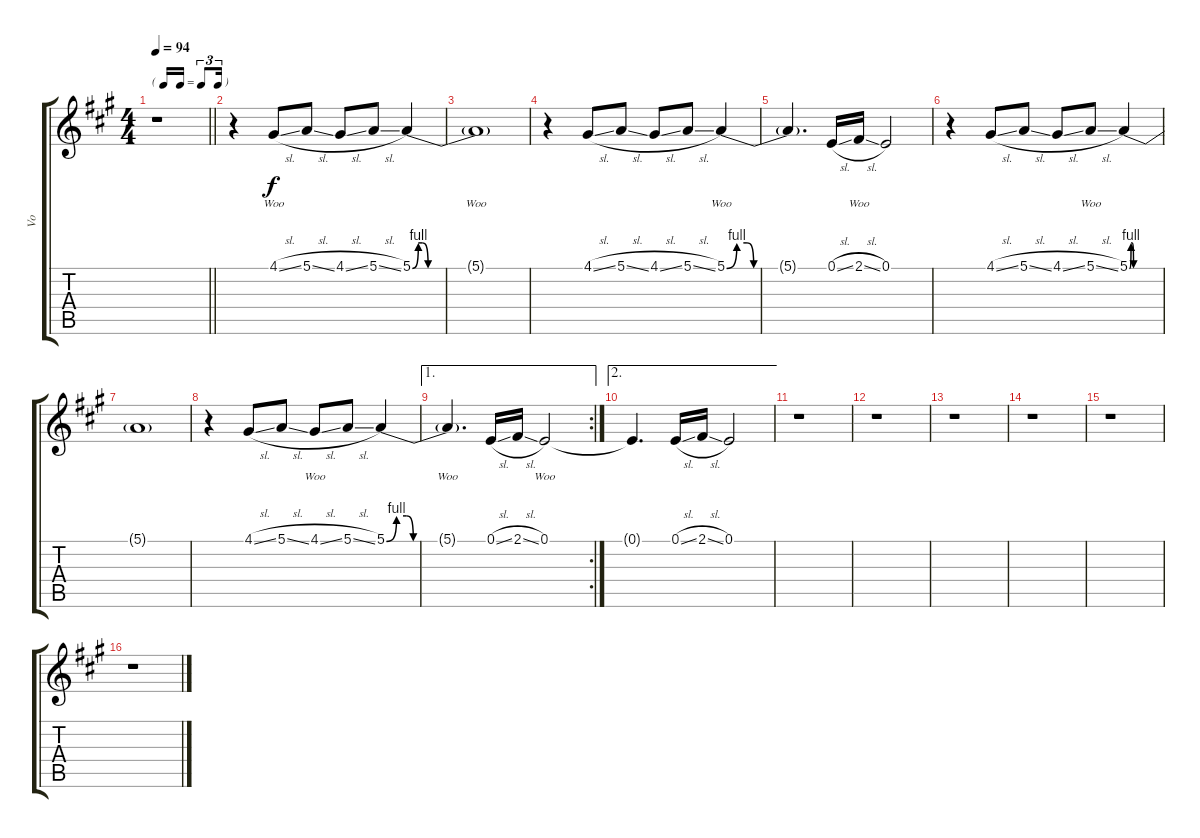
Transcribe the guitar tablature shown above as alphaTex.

\track ("Vo" "Vo") {instrument voiceoohs}
\staff {score tabs}
\tuning (E4 B3 G3 D3 A2 E2) {hide}
\ts (4 4)
\tf triplet16th
\tempo 94
\clef g2
\barLineRight lightlight
\ks a
r.1{dy f} |
r.4 4.1{sl}.8{lyrics (0 "Woo") lyrics (1 "") lyrics (2 "") lyrics (3 "") lyrics (4 "")} 5.1{sl}.8{lyrics (0 "") lyrics (1 "") lyrics (2 "") lyrics (3 "") lyrics (4 "")} 4.1{sl}.8{lyrics (0 "") lyrics (1 "") lyrics (2 "") lyrics (3 "") lyrics (4 "")} 5.1{sl}.8{lyrics (0 "") lyrics (1 "") lyrics (2 "") lyrics (3 "") lyrics (4 "")} 5.1{be (custom 0 0 3 4 5 4 8 0 60 0)}.4{lyrics (0 "") lyrics (1 "") lyrics (2 "") lyrics (3 "") lyrics (4 "")} |
5.1{t}.1{lyrics (0 "Woo") lyrics (1 "") lyrics (2 "") lyrics (3 "") lyrics (4 "")} |
r.4 4.1{sl}.8{lyrics (0 "") lyrics (1 "") lyrics (2 "") lyrics (3 "") lyrics (4 "")} 5.1{sl}.8{lyrics (0 "") lyrics (1 "") lyrics (2 "") lyrics (3 "") lyrics (4 "")} 4.1{sl}.8{lyrics (0 "") lyrics (1 "") lyrics (2 "") lyrics (3 "") lyrics (4 "")} 5.1{sl}.8{lyrics (0 "") lyrics (1 "") lyrics (2 "") lyrics (3 "") lyrics (4 "")} 5.1{be (custom 0 0 6 4 12 4 16 0 60 0)}.4{lyrics (0 "Woo") lyrics (1 "") lyrics (2 "") lyrics (3 "") lyrics (4 "")} |
5.1{t}.4{d lyrics (0 "") lyrics (1 "") lyrics (2 "") lyrics (3 "") lyrics (4 "")} 0.1{sl}.16{lyrics (0 "") lyrics (1 "") lyrics (2 "") lyrics (3 "") lyrics (4 "")} 2.1{sl}.16{lyrics (0 "Woo") lyrics (1 "") lyrics (2 "") lyrics (3 "") lyrics (4 "")} 0.1.2{lyrics (0 "") lyrics (1 "") lyrics (2 "") lyrics (3 "") lyrics (4 "")} |
r.4 4.1{sl}.8{lyrics (0 "") lyrics (1 "") lyrics (2 "") lyrics (3 "") lyrics (4 "")} 5.1{sl}.8{lyrics (0 "") lyrics (1 "") lyrics (2 "") lyrics (3 "") lyrics (4 "")} 4.1{sl}.8{lyrics (0 "") lyrics (1 "") lyrics (2 "") lyrics (3 "") lyrics (4 "")} 5.1{sl}.8{lyrics (0 "Woo") lyrics (1 "") lyrics (2 "") lyrics (3 "") lyrics (4 "")} 5.1{be (custom 0 0 3 4 5 4 8 0 60 0)}.4{lyrics (0 "") lyrics (1 "") lyrics (2 "") lyrics (3 "") lyrics (4 "")} |
5.1{t}.1{lyrics (0 "") lyrics (1 "") lyrics (2 "") lyrics (3 "") lyrics (4 "")} |
r.4 4.1{sl}.8{lyrics (0 "") lyrics (1 "") lyrics (2 "") lyrics (3 "") lyrics (4 "")} 5.1{sl}.8{lyrics (0 "") lyrics (1 "") lyrics (2 "") lyrics (3 "") lyrics (4 "")} 4.1{sl}.8{lyrics (0 "Woo") lyrics (1 "") lyrics (2 "") lyrics (3 "") lyrics (4 "")} 5.1{sl}.8{lyrics (0 "") lyrics (1 "") lyrics (2 "") lyrics (3 "") lyrics (4 "")} 5.1{be (custom 0 0 6 4 12 4 16 0 60 0)}.4{lyrics (0 "") lyrics (1 "") lyrics (2 "") lyrics (3 "") lyrics (4 "")} |
\ae 1
\rc 2
5.1{t}.4{d lyrics (0 "Woo") lyrics (1 "") lyrics (2 "") lyrics (3 "") lyrics (4 "")} 0.1{sl}.16{lyrics (0 "") lyrics (1 "") lyrics (2 "") lyrics (3 "") lyrics (4 "")} 2.1{sl}.16{lyrics (0 "") lyrics (1 "") lyrics (2 "") lyrics (3 "") lyrics (4 "")} 0.1.2{lyrics (0 "Woo") lyrics (1 "") lyrics (2 "") lyrics (3 "") lyrics (4 "")} |
\ae 2
0.1{t}.4{d lyrics (0 "") lyrics (1 "") lyrics (2 "") lyrics (3 "") lyrics (4 "")} 0.1{sl}.16{lyrics (0 "") lyrics (1 "") lyrics (2 "") lyrics (3 "") lyrics (4 "")} 2.1{sl}.16{lyrics (0 "") lyrics (1 "") lyrics (2 "") lyrics (3 "") lyrics (4 "")} 0.1.2{lyrics (0 "") lyrics (1 "") lyrics (2 "") lyrics (3 "") lyrics (4 "")} |
r.1 |
r.1 |
r.1 |
r.1 |
r.1 |
r.1
